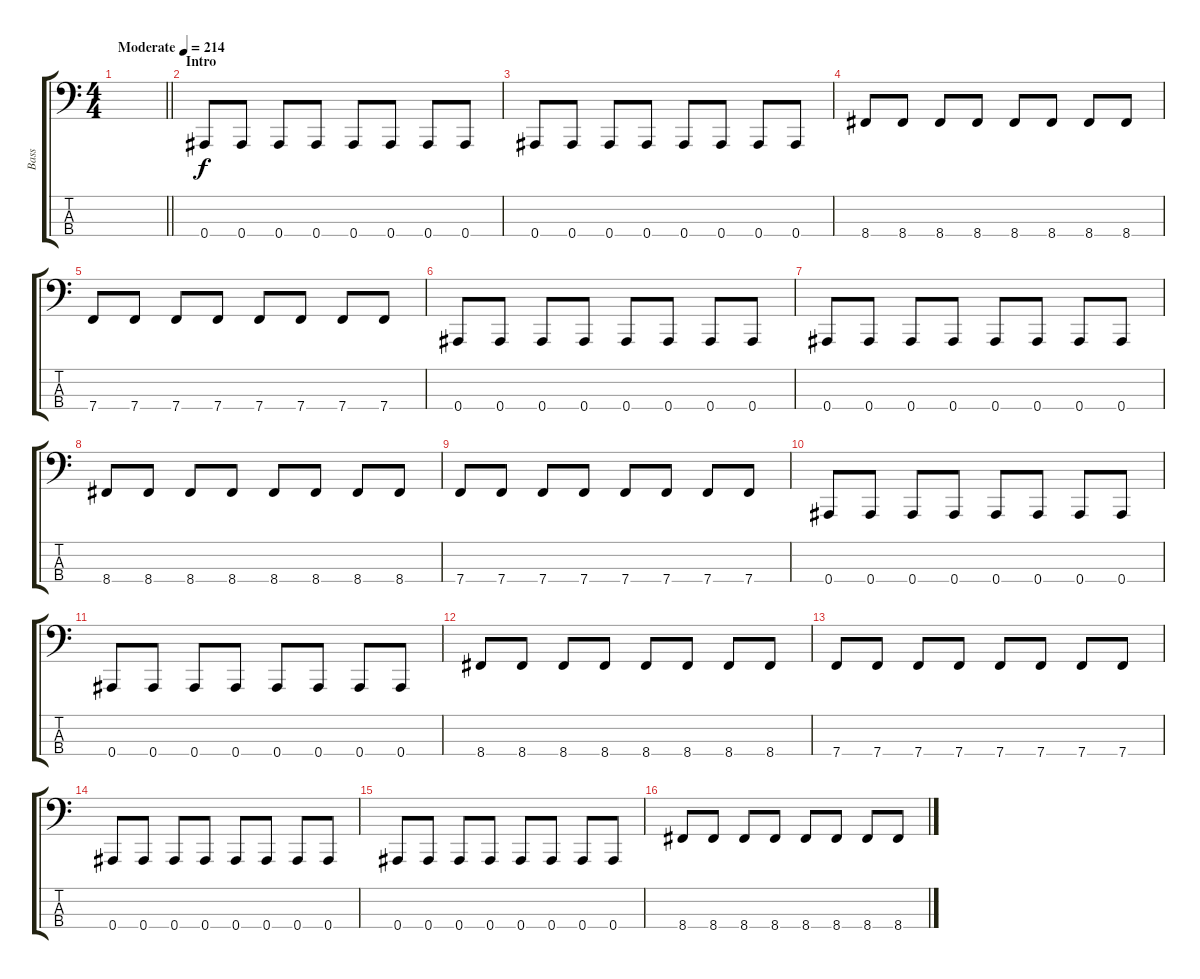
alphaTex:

\track ("Bass" "Bass") {instrument electricbassfinger}
\staff {score tabs}
\tuning (Db2 Ab1 Eb1 Bb0) {hide}
\ts (4 4)
\tempo (214 "Moderate")
\clef f4
\barLineRight lightlight
\ks c
|
\section ("" "Intro")
0.4.8 0.4.8 0.4.8 0.4.8 0.4.8 0.4.8 0.4.8 0.4.8 |
0.4.8 0.4.8 0.4.8 0.4.8 0.4.8 0.4.8 0.4.8 0.4.8 |
8.4.8 8.4.8 8.4.8 8.4.8 8.4.8 8.4.8 8.4.8 8.4.8 |
7.4.8 7.4.8 7.4.8 7.4.8 7.4.8 7.4.8 7.4.8 7.4.8 |
0.4.8 0.4.8 0.4.8 0.4.8 0.4.8 0.4.8 0.4.8 0.4.8 |
0.4.8 0.4.8 0.4.8 0.4.8 0.4.8 0.4.8 0.4.8 0.4.8 |
8.4.8 8.4.8 8.4.8 8.4.8 8.4.8 8.4.8 8.4.8 8.4.8 |
7.4.8 7.4.8 7.4.8 7.4.8 7.4.8 7.4.8 7.4.8 7.4.8 |
0.4.8 0.4.8 0.4.8 0.4.8 0.4.8 0.4.8 0.4.8 0.4.8 |
0.4.8 0.4.8 0.4.8 0.4.8 0.4.8 0.4.8 0.4.8 0.4.8 |
8.4.8 8.4.8 8.4.8 8.4.8 8.4.8 8.4.8 8.4.8 8.4.8 |
7.4.8 7.4.8 7.4.8 7.4.8 7.4.8 7.4.8 7.4.8 7.4.8 |
0.4.8 0.4.8 0.4.8 0.4.8 0.4.8 0.4.8 0.4.8 0.4.8 |
0.4.8 0.4.8 0.4.8 0.4.8 0.4.8 0.4.8 0.4.8 0.4.8 |
8.4.8 8.4.8 8.4.8 8.4.8 8.4.8 8.4.8 8.4.8 8.4.8
